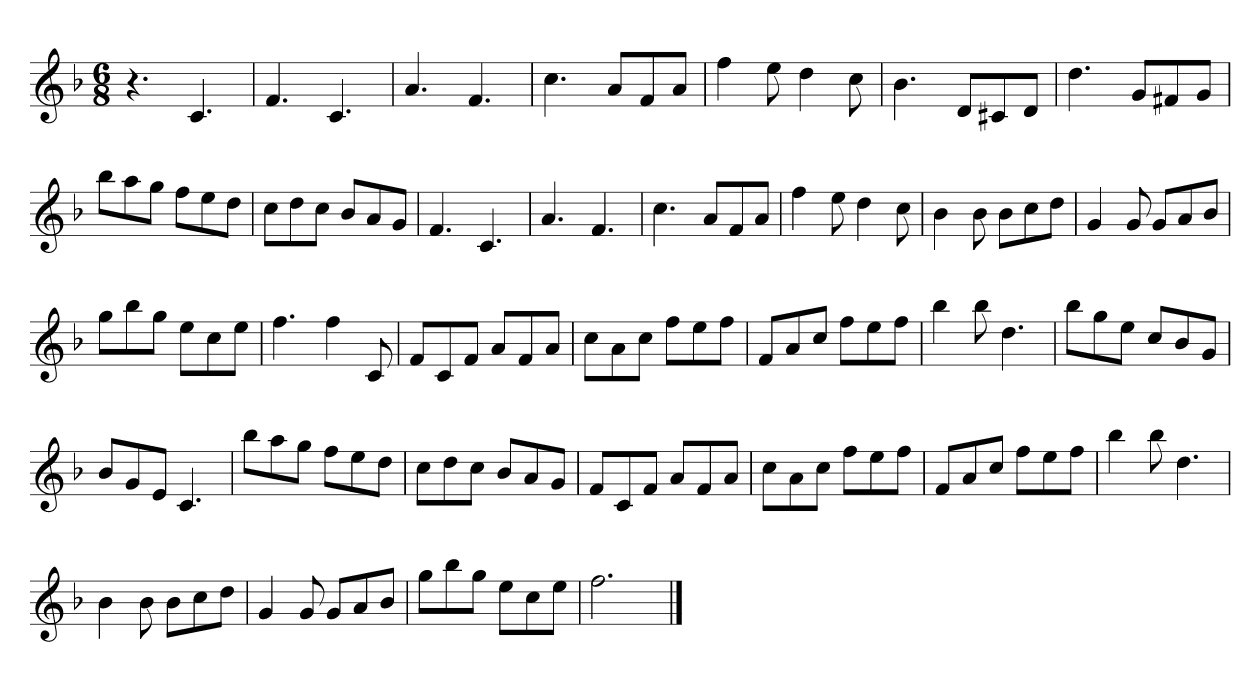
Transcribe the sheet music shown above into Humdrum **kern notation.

**kern
*part1
*staff1
*clefG2
*k[b-]
*M6/8
=
4.r
4.c/
=
4.f/
4.c/
=
4.a/
4.f/
=
4.cc\
8a/L
8f/
8a/J
=
4ff\
8ee\
4dd\
8cc\
=
4.b-\
8d/L
8c#X/
8d/J
=
4.dd\
8g/L
8f#X/
8g/J
=
8bb-\L
8aa\
8gg\J
8ff\L
8ee\
8dd\J
=
8cc\L
8dd\
8cc\J
8b-/L
8a/
8g/J
=
4.f/
4.c/
=
4.a/
4.f/
=
4.cc\
8a/L
8f/
8a/J
=
4ff\
8ee\
4dd\
8cc\
=
4b-\
8b-\
8b-\L
8cc\
8dd\J
=
4g/
8g/
8g/L
8a/
8b-/J
=
8gg\L
8bb-\
8gg\J
8ee\L
8cc\
8ee\J
=
4.ff\
4ff\
8c/
=
8f/L
8c/
8f/J
8a/L
8f/
8a/J
=
8cc\L
8a\
8cc\J
8ff\L
8ee\
8ff\J
=
8f/L
8a/
8cc/J
8ff\L
8ee\
8ff\J
=
4bb-\
8bb-\
4.dd\
=
8bb-\L
8gg\
8ee\J
8cc/L
8b-/
8g/J
=
8b-/L
8g/
8e/J
4.c/
=
8bb-\L
8aa\
8gg\J
8ff\L
8ee\
8dd\J
=
8cc\L
8dd\
8cc\J
8b-/L
8a/
8g/J
=
8f/L
8c/
8f/J
8a/L
8f/
8a/J
=
8cc\L
8a\
8cc\J
8ff\L
8ee\
8ff\J
=
8f/L
8a/
8cc/J
8ff\L
8ee\
8ff\J
=
4bb-\
8bb-\
4.dd\
=
4b-\
8b-\
8b-\L
8cc\
8dd\J
=
4g/
8g/
8g/L
8a/
8b-/J
=
8gg\L
8bb-\
8gg\J
8ee\L
8cc\
8ee\J
=
2.ff\
==
*-
